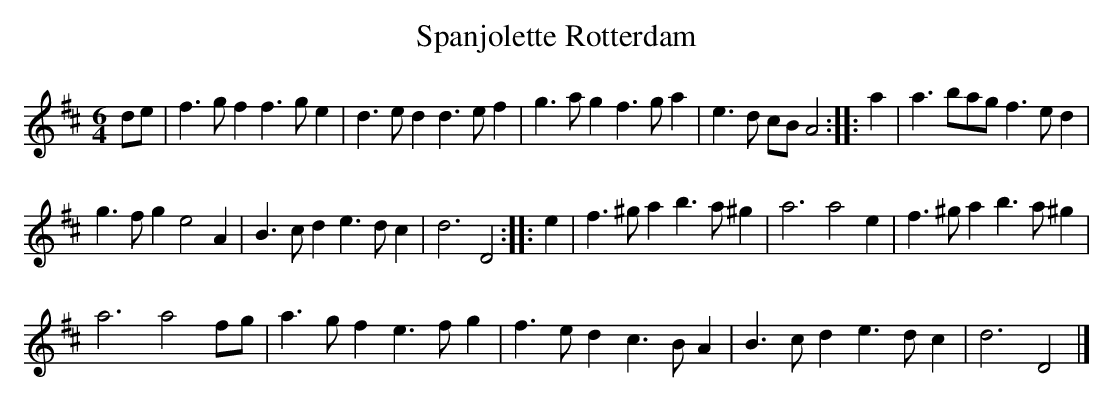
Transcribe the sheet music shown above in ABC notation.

X:1
T:Spanjolette Rotterdam
M:6/4
K:Dmaj
de|f3gf2f3ge2|d3ed2d3ef2|g3ag2f3ga2|e3d cBA4:||:a2|a3bagf3ed2|
g3fg2e4A2|B3cd2e3dc2|d6D4:||:e2|f3^ga2b3a^g2|a6a4e2|f3^ga2b3a^g2|
a6a4fg|a3gf2e3fg2|f3ed2c3BA2|B3cd2e3dc2|d6D4|]
